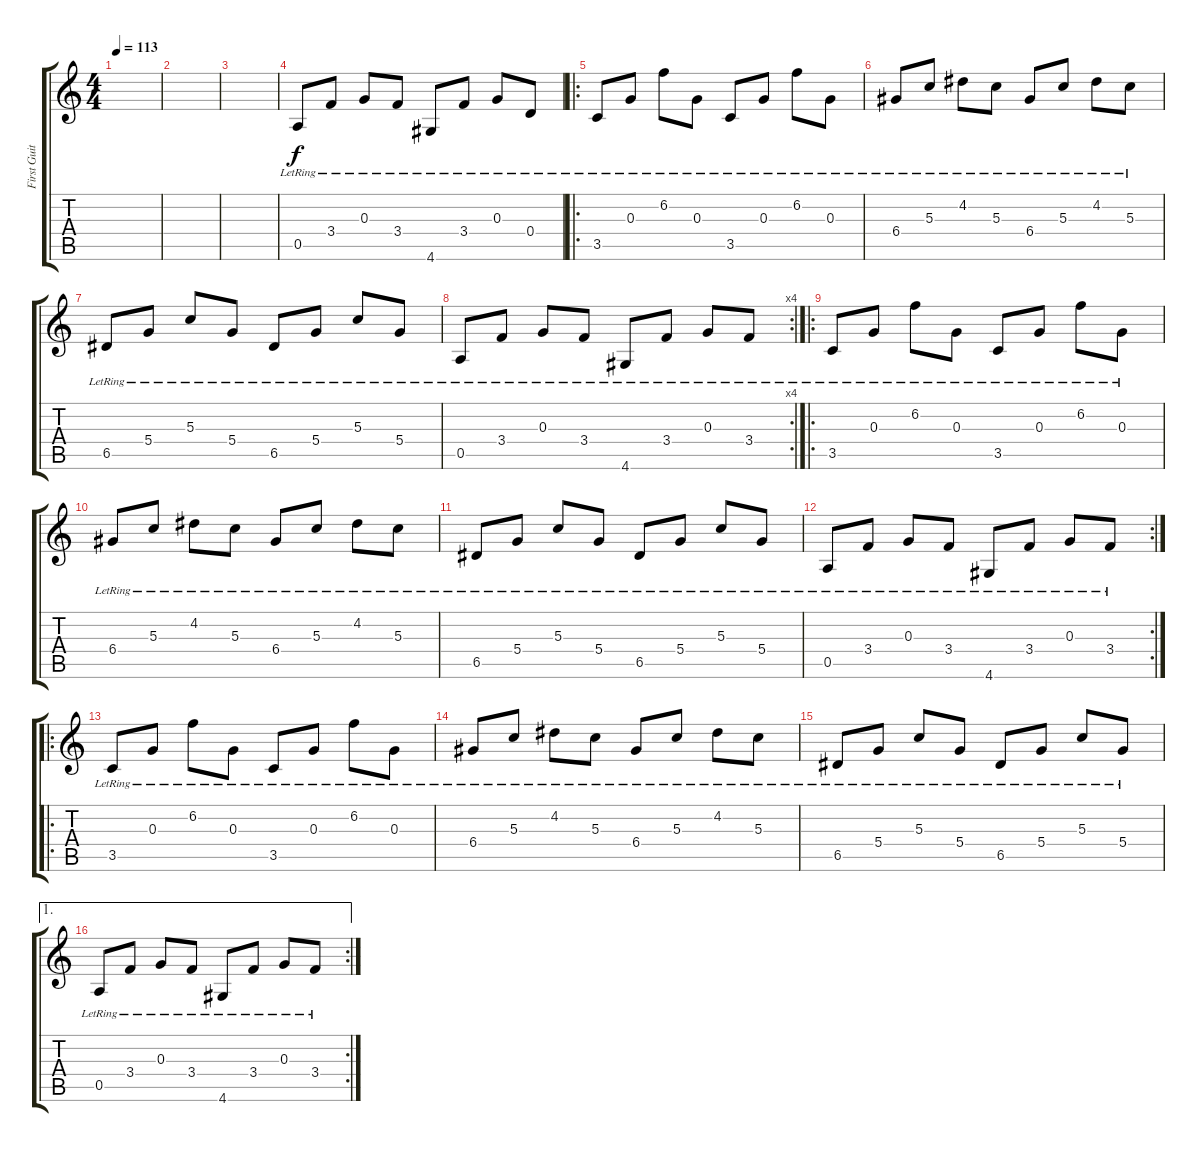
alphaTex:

\track ("First Guitar" "First Guit") {instrument electricguitarclean}
\staff {score tabs}
\tuning (E4 B3 G3 D3 A2 E2) {hide}
\ts (4 4)
\tempo 113
\clef g2
\ks c
|
|
|
0.5{lr}.8 3.4{lr}.8 0.3{lr}.8 3.4{lr}.8 4.6{lr}.8 3.4{lr}.8 0.3{lr}.8 0.4{lr}.8 |
\ro
3.5{lr}.8 0.3{lr}.8 6.2{lr}.8 0.3{lr}.8 3.5{lr}.8 0.3{lr}.8 6.2{lr}.8 0.3{lr}.8 |
6.4{lr}.8 5.3{lr}.8 4.2{lr}.8 5.3{lr}.8 6.4{lr}.8 5.3{lr}.8 4.2{lr}.8 5.3{lr}.8 |
6.5{lr}.8 5.4{lr}.8 5.3{lr}.8 5.4{lr}.8 6.5{lr}.8 5.4{lr}.8 5.3{lr}.8 5.4{lr}.8 |
\rc 4
0.5{lr}.8 3.4{lr}.8 0.3{lr}.8 3.4{lr}.8 4.6{lr}.8 3.4{lr}.8 0.3{lr}.8 3.4{lr}.8 |
\ro
3.5{lr}.8 0.3{lr}.8 6.2{lr}.8 0.3{lr}.8 3.5{lr}.8 0.3{lr}.8 6.2{lr}.8 0.3{lr}.8 |
6.4{lr}.8 5.3{lr}.8 4.2{lr}.8 5.3{lr}.8 6.4{lr}.8 5.3{lr}.8 4.2{lr}.8 5.3{lr}.8 |
6.5{lr}.8 5.4{lr}.8 5.3{lr}.8 5.4{lr}.8 6.5{lr}.8 5.4{lr}.8 5.3{lr}.8 5.4{lr}.8 |
\rc 2
0.5{lr}.8 3.4{lr}.8 0.3{lr}.8 3.4{lr}.8 4.6{lr}.8 3.4{lr}.8 0.3{lr}.8 3.4{lr}.8 |
\ro
3.5{lr}.8 0.3{lr}.8 6.2{lr}.8 0.3{lr}.8 3.5{lr}.8 0.3{lr}.8 6.2{lr}.8 0.3{lr}.8 |
6.4{lr}.8 5.3{lr}.8 4.2{lr}.8 5.3{lr}.8 6.4{lr}.8 5.3{lr}.8 4.2{lr}.8 5.3{lr}.8 |
6.5{lr}.8 5.4{lr}.8 5.3{lr}.8 5.4{lr}.8 6.5{lr}.8 5.4{lr}.8 5.3{lr}.8 5.4{lr}.8 |
\ae 1
\rc 2
0.5{lr}.8 3.4{lr}.8 0.3{lr}.8 3.4{lr}.8 4.6{lr}.8 3.4{lr}.8 0.3{lr}.8 3.4{lr}.8
